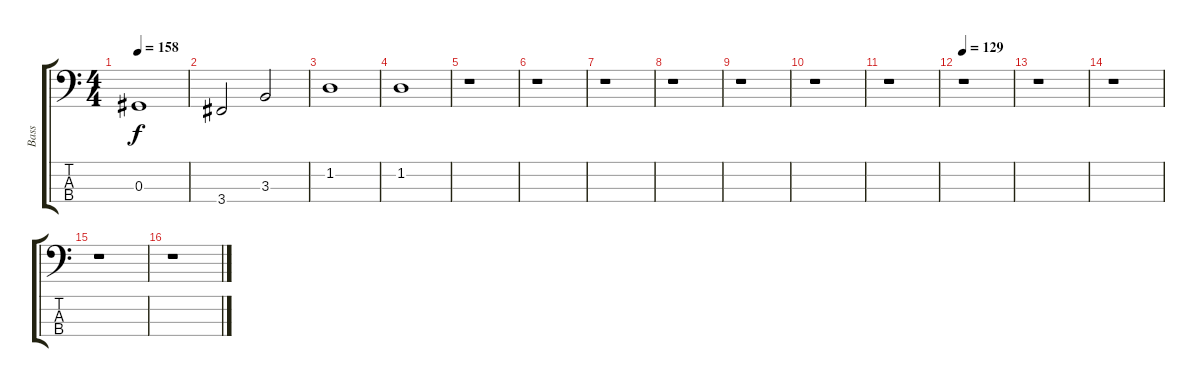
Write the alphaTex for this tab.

\track ("Bass" "Bass") {instrument electricbassfinger}
\staff {score tabs}
\tuning (Gb2 Db2 Ab1 Eb1) {hide}
\ts (4 4)
\tempo 158
\clef f4
\ks c
0.3.1{dy f} |
3.4.2 3.3.2 |
1.2.1 |
1.2.1 |
r.1 |
r.1 |
r.1 |
r.1 |
r.1 |
r.1 |
r.1 |
\tempo 129
r.1 |
r.1 |
r.1 |
r.1 |
r.1
